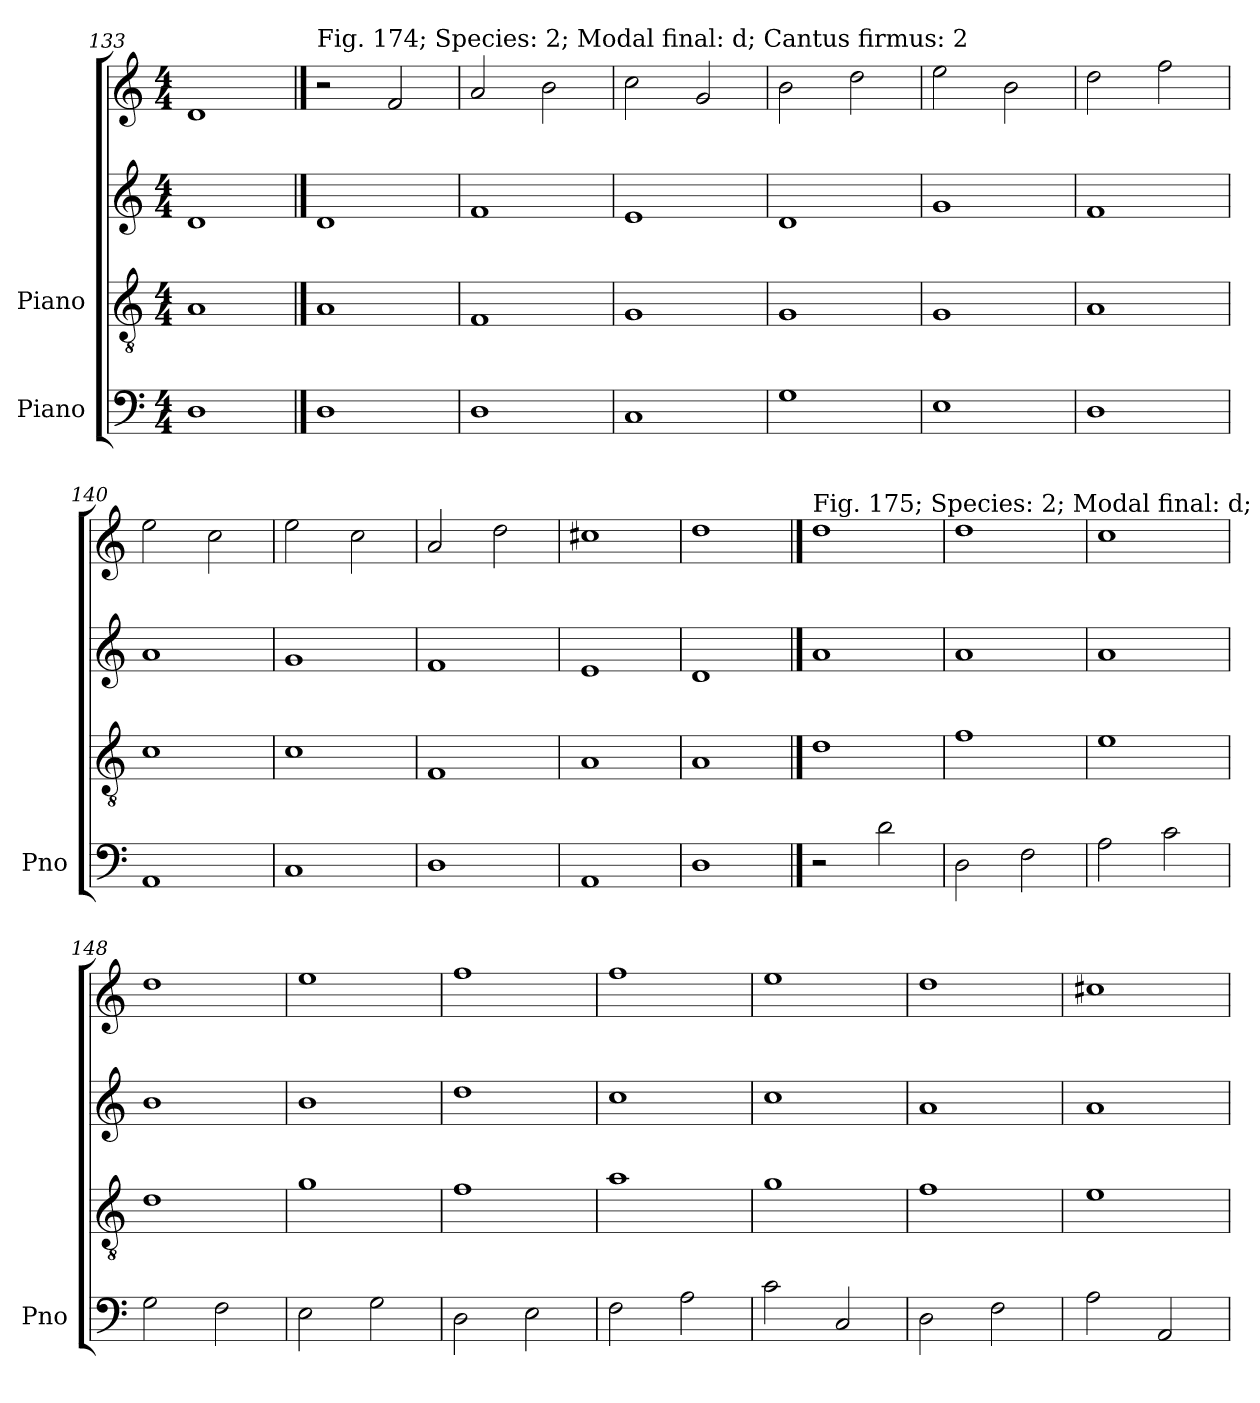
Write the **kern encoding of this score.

**kern	**kern	**kern	**kern
*part4	*part3	*part2	*part1
*staff4	*staff3	*staff2	*staff1
*I"Piano	*I"Piano	*	*
*I'Pno	*	*	*
*clefF4	*clefGv2	*clefG2	*clefG2
*k[]	*k[]	*k[]	*k[]
*M4/4	*M4/4	*M4/4	*M4/4
=133	=133	=133	=133
1D	1A	1d	1d
!!LO:PB:g=z
==134	==134	==134	==134
!	!	!	!LO:TX:a:t=Fig. 174; Species&colon; 2; Modal final&colon; d; Cantus firmus&colon; 2
1D	1A	1d	2r
.	.	.	2f/
=135	=135	=135	=135
1D	1F	1f	2a/
.	.	.	2b\
=136	=136	=136	=136
1C	1G	1e	2cc\
.	.	.	2g/
=137	=137	=137	=137
1G	1G	1d	2b\
.	.	.	2dd\
=138	=138	=138	=138
1E	1G	1g	2ee\
.	.	.	2b\
=139	=139	=139	=139
1D	1A	1f	2dd\
.	.	.	2ff\
=140	=140	=140	=140
1AA	1c	1a	2ee\
.	.	.	2cc\
=141	=141	=141	=141
1C	1c	1g	2ee\
.	.	.	2cc\
=142	=142	=142	=142
1D	1F	1f	2a/
.	.	.	2dd\
=143	=143	=143	=143
1AA	1A	1e	1cc#X
=144	=144	=144	=144
1D	1A	1d	1dd
!!LO:LB:g=z
==145	==145	==145	==145
!	!	!	!LO:TX:a:t=Fig. 175; Species&colon; 2; Modal final&colon; d; Cantus firmus&colon; 3
2r	1d	1a	1dd
2d\	.	.	.
=146	=146	=146	=146
2D\	1f	1a	1dd
2F\	.	.	.
=147	=147	=147	=147
2A\	1e	1a	1cc
2c\	.	.	.
=148	=148	=148	=148
2G\	1d	1b	1dd
2F\	.	.	.
=149	=149	=149	=149
2E\	1g	1b	1ee
2G\	.	.	.
=150	=150	=150	=150
2D\	1f	1dd	1ff
2E\	.	.	.
=151	=151	=151	=151
2F\	1a	1cc	1ff
2A\	.	.	.
=152	=152	=152	=152
2c\	1g	1cc	1ee
2C/	.	.	.
=153	=153	=153	=153
2D\	1f	1a	1dd
2F\	.	.	.
=154	=154	=154	=154
2A\	1e	1a	1cc#X
2AA/	.	.	.
=	=	=	=
*-	*-	*-	*-
